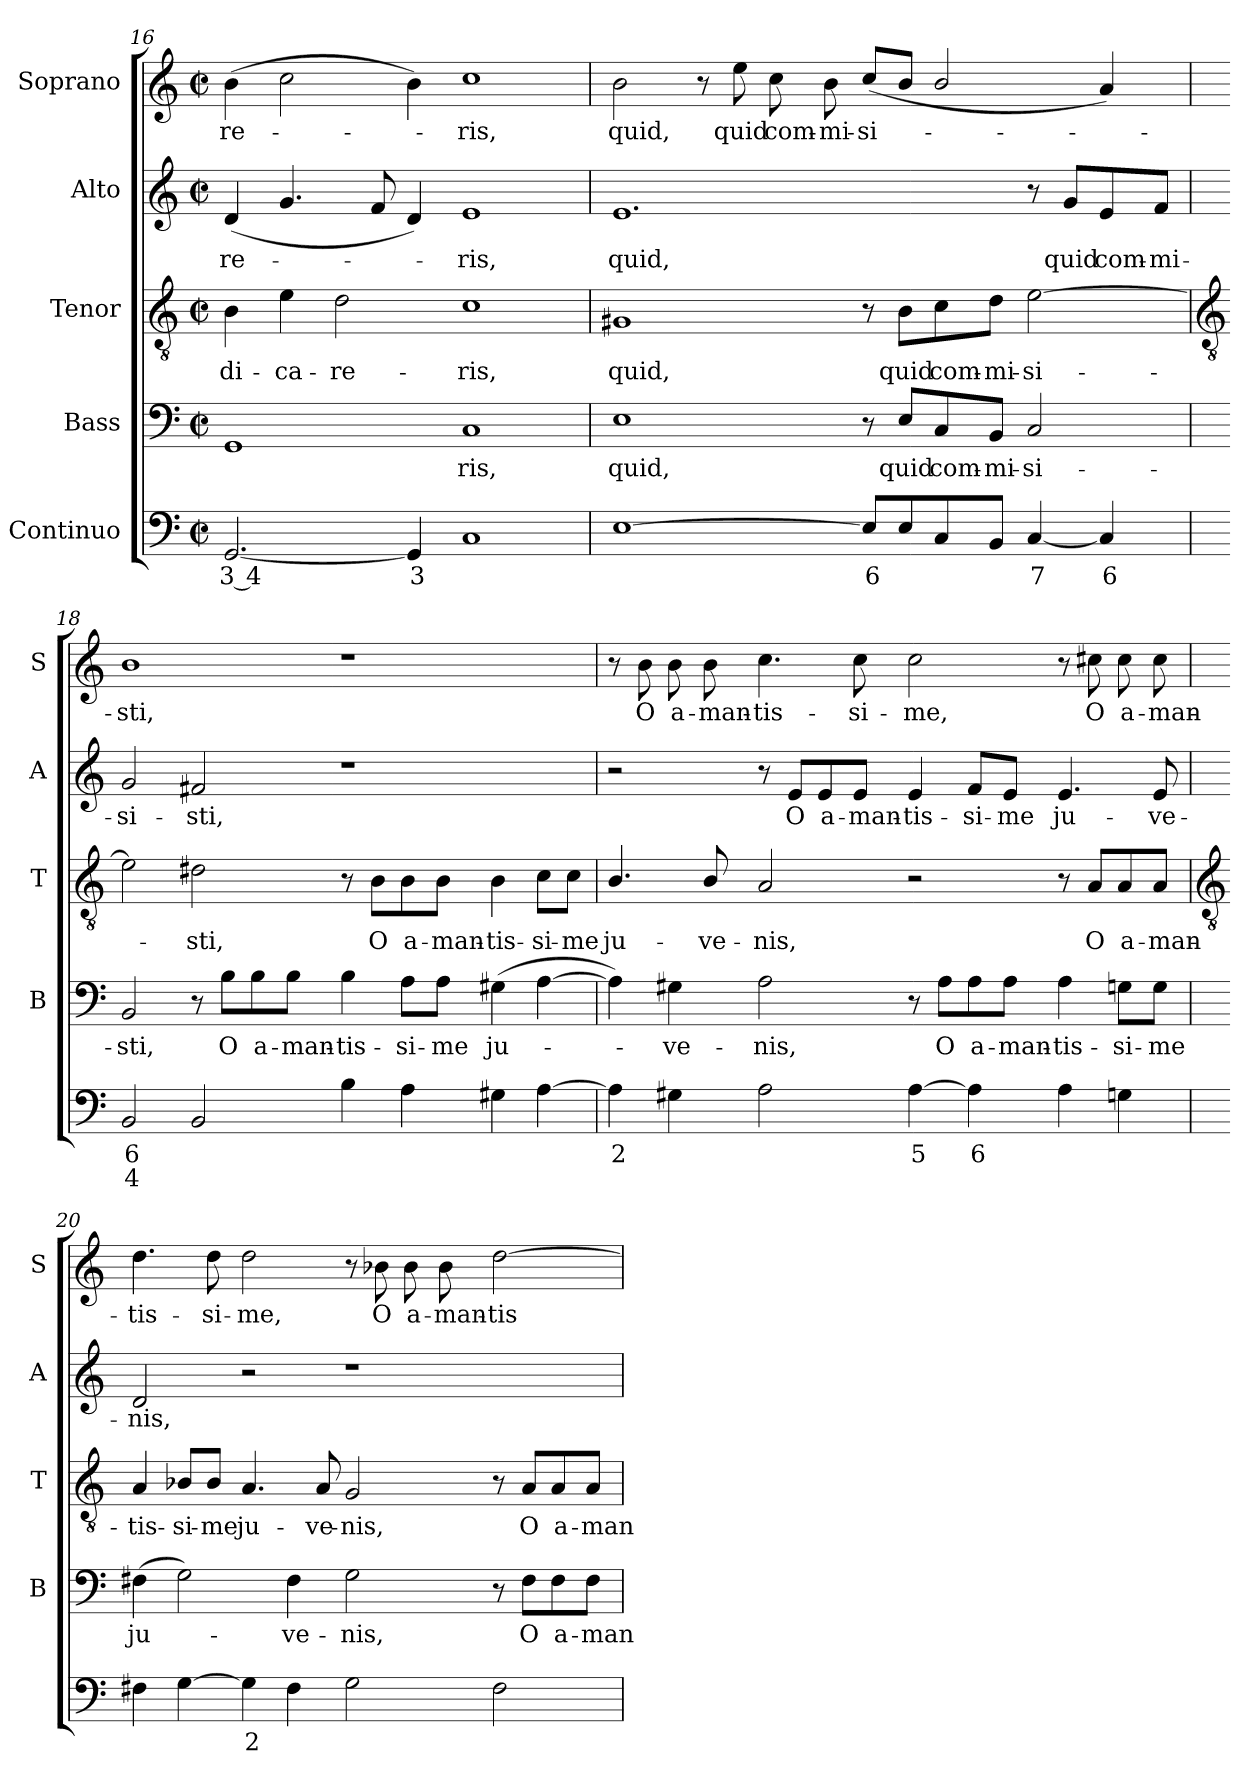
**kern	**text	**text	**kern	**text	**kern	**text	**kern	**text	**kern	**text
*part5	*part5	*part5	*part4	*part4	*part3	*part3	*part2	*part2	*part1	*part1
*staff5	*staff5	*staff5	*staff4	*staff4	*staff3	*staff3	*staff2	*staff2	*staff1	*staff1
*I"Continuo	*	*	*I"Bass	*	*I"Tenor	*	*I"Alto	*	*I"Soprano	*
*	*	*	*I'B	*	*I'T	*	*I'A	*	*I'S	*
*clefF4	*	*	*clefF4	*	*clefGv2	*	*clefG2	*	*clefG2	*
*k[]	*	*	*k[]	*	*k[]	*	*k[]	*	*k[]	*
*C:	*	*	*C:	*	*C:	*	*C:	*	*C:	*
*M4/2	*	*	*M4/2	*	*M4/2	*	*M4/2	*	*M4/2	*
*met(c|)	*	*	*met(c|)	*	*met(c|)	*	*met(c|)	*	*met(c|)	*
=16	=16	=16	=16	=16	=16	=16	=16	=16	=16	=16
!	!LO:LY:b	!	!	!	!	!LO:LY:b	!	!LO:LY:b	!	!LO:LY:b
[2.GG	3 4	.	1GG	.	4B	-di-	(<4d	-re-	(>4b	-re-
!	!	!	!	!	!	!LO:LY:b	!	!	!	!
.	.	.	.	.	4e	-ca-	4.g	.	2cc	.
!	!	!	!	!	!	!LO:LY:b	!	!	!	!
.	.	.	.	.	2d	-re-	.	.	.	.
.	.	.	.	.	.	.	8f	.	.	.
!	!LO:LY:b	!	!	!	!	!	!	!	!	!
4GG]	3	.	.	.	.	.	4d)	.	4b)	.
!	!	!	!	!LO:LY:b	!	!LO:LY:b	!	!LO:LY:b	!	!LO:LY:b
1C	.	.	1C	ris,	1c	-ris,	1e	ris,	1cc	ris,
=17	=17	=17	=17	=17	=17	=17	=17	=17	=17	=17
!	!	!	!	!LO:LY:b	!	!LO:LY:b	!	!LO:LY:b	!	!LO:LY:b
[1E	.	.	1E	quid,	1G#X	quid,	1.e	quid,	2b	quid,
.	.	.	.	.	.	.	.	.	8r	.
!	!	!	!	!	!	!	!	!	!	!LO:LY:b
.	.	.	.	.	.	.	.	.	8ee	quid
!	!	!	!	!	!	!	!	!	!	!LO:LY:b
.	.	.	.	.	.	.	.	.	8cc	com-
!	!	!	!	!	!	!	!	!	!	!LO:LY:b
.	.	.	.	.	.	.	.	.	8b	-mi-
!	!LO:LY:b	!	!	!	!	!	!	!	!	!LO:LY:b
8EL]	6	.	8r	.	8r	.	.	.	(<8cc/L	-si-
!	!	!	!	!LO:LY:b	!	!LO:LY:b	!	!	!	!
8E	.	.	8E/L	quid	8B\L	quid	.	.	8b/J	.
!	!	!	!	!LO:LY:b	!	!LO:LY:b	!	!	!	!
8C	.	.	8C/	com-	8c\	com-	.	.	2b/	.
!	!	!	!	!LO:LY:b	!	!LO:LY:b	!	!	!	!
8BBJ	.	.	8BB/J	-mi-	8d\J	-mi-	.	.	.	.
!	!LO:LY:b	!	!	!LO:LY:b	!	!LO:LY:b	!	!	!	!
[4C	7	.	2C	-si-	[2e	-si-	8r	.	.	.
!	!	!	!	!	!	!	!	!LO:LY:b	!	!
.	.	.	.	.	.	.	8g/L	quid	.	.
!	!LO:LY:b	!	!	!	!	!	!	!LO:LY:b	!	!
4C]	6	.	.	.	.	.	8e/	com-	4a)	.
!	!	!	!	!	!	!	!	!LO:LY:b	!	!
.	.	.	.	.	.	.	8f/J	-mi-	.	.
!!LO:LB:g=z
=18	=18	=18	=18	=18	=18	=18	=18	=18	=18	=18
*	*	*	*	*	*clefGv2	*	*	*	*	*
!	!LO:LY:b	!LO:LY:b	!	!LO:LY:b	!	!	!	!LO:LY:b	!	!LO:LY:b
2BB	6	4	2BB	-sti,	2e]	.	2g	-si-	1b	sti,
!	!	!	!	!	!	!LO:LY:b	!	!LO:LY:b	!	!
2BB	.	.	8r	.	2d#X	sti,	2f#X	-sti,	.	.
!	!	!	!	!LO:LY:b	!	!	!	!	!	!
.	.	.	8B\L	O	.	.	.	.	.	.
!	!	!	!	!LO:LY:b	!	!	!	!	!	!
.	.	.	8B\	a-	.	.	.	.	.	.
!	!	!	!	!LO:LY:b	!	!	!	!	!	!
.	.	.	8B\J	-man-	.	.	.	.	.	.
!	!	!	!	!LO:LY:b	!	!	!	!	!	!
4B	.	.	4B	-tis-	8r	.	1r	.	1r	.
!	!	!	!	!	!	!LO:LY:b	!	!	!	!
.	.	.	.	.	8B\L	O	.	.	.	.
!	!	!	!	!LO:LY:b	!	!LO:LY:b	!	!	!	!
4A	.	.	8A\L	-si-	8B\	a-	.	.	.	.
!	!	!	!	!LO:LY:b	!	!LO:LY:b	!	!	!	!
.	.	.	8A\J	-me	8B\J	-man-	.	.	.	.
!	!	!	!	!LO:LY:b	!	!LO:LY:b	!	!	!	!
4G#X	.	.	(>4G#X	ju-	4B	-tis-	.	.	.	.
!	!	!	!	!	!	!LO:LY:b	!	!	!	!
[4A	.	.	[4A	.	8c\L	-si-	.	.	.	.
!	!	!	!	!	!	!LO:LY:b	!	!	!	!
.	.	.	.	.	8c\J	-me	.	.	.	.
=19	=19	=19	=19	=19	=19	=19	=19	=19	=19	=19
!	!LO:LY:b	!	!	!	!	!LO:LY:b	!	!	!	!
4A]	2	.	4A])	.	4.B/	ju-	2r	.	8r	.
!	!	!	!	!	!	!	!	!	!	!LO:LY:b
.	.	.	.	.	.	.	.	.	8b	O
!	!	!	!	!LO:LY:b	!	!	!	!	!	!LO:LY:b
4G#X	.	.	4G#X	ve-	.	.	.	.	8b	a-
!	!	!	!	!	!	!LO:LY:b	!	!	!	!LO:LY:b
.	.	.	.	.	8B/	-ve-	.	.	8b	-man-
!	!	!	!	!LO:LY:b	!	!LO:LY:b	!	!	!	!LO:LY:b
2A	.	.	2A	-nis,	2A	-nis,	8r	.	4.cc	-tis-
!	!	!	!	!	!	!	!	!LO:LY:b	!	!
.	.	.	.	.	.	.	8e/L	O	.	.
!	!	!	!	!	!	!	!	!LO:LY:b	!	!
.	.	.	.	.	.	.	8e/	a-	.	.
!	!	!	!	!	!	!	!	!LO:LY:b	!	!LO:LY:b
.	.	.	.	.	.	.	8e/J	-man-	8cc	-si-
!	!LO:LY:b	!	!	!	!	!	!	!LO:LY:b	!	!LO:LY:b
[4A	5	.	8r	.	2r	.	4e	-tis-	2cc	-me,
!	!	!	!	!LO:LY:b	!	!	!	!	!	!
.	.	.	8A\L	O	.	.	.	.	.	.
!	!LO:LY:b	!	!	!LO:LY:b	!	!	!	!LO:LY:b	!	!
4A]	6	.	8A\	a-	.	.	8f/L	-si-	.	.
!	!	!	!	!LO:LY:b	!	!	!	!LO:LY:b	!	!
.	.	.	8A\J	-man-	.	.	8e/J	-me	.	.
!	!	!	!	!LO:LY:b	!	!	!	!LO:LY:b	!	!
4A	.	.	4A	-tis-	8r	.	4.e	ju-	8r	.
!	!	!	!	!	!	!LO:LY:b	!	!	!	!LO:LY:b
.	.	.	.	.	8A/L	O	.	.	8cc#X	O
!	!	!	!	!LO:LY:b	!	!LO:LY:b	!	!	!	!LO:LY:b
4Gn	.	.	8Gn\L	-si-	8A/	a-	.	.	8cc#	a-
!	!	!	!	!LO:LY:b	!	!LO:LY:b	!	!LO:LY:b	!	!LO:LY:b
.	.	.	8G\J	-me	8A/J	-man-	8e	-ve-	8cc#	-man-
!!LO:LB:g=z
=20	=20	=20	=20	=20	=20	=20	=20	=20	=20	=20
*	*	*	*	*	*clefGv2	*	*	*	*	*
!	!	!	!	!LO:LY:b	!	!LO:LY:b	!	!LO:LY:b	!	!LO:LY:b
4F#X	.	.	(>4F#X	ju-	4A	-tis-	2d	-nis,	4.dd	-tis-
!	!	!	!	!	!	!LO:LY:b	!	!	!	!
[4G	.	.	2G)	.	8B-X/L	-si-	.	.	.	.
!	!	!	!	!	!	!LO:LY:b	!	!	!	!LO:LY:b
.	.	.	.	.	8B-/J	-me	.	.	8dd	-si-
!	!LO:LY:b	!	!	!	!	!LO:LY:b	!	!	!	!LO:LY:b
4G]	2	.	.	.	4.A	ju-	2r	.	2dd	-me,
!	!	!	!	!LO:LY:b	!	!	!	!	!	!
4F#	.	.	4F#	ve-	.	.	.	.	.	.
!	!	!	!	!	!	!LO:LY:b	!	!	!	!
.	.	.	.	.	8A	-ve-	.	.	.	.
!	!	!	!	!LO:LY:b	!	!LO:LY:b	!	!	!	!
2G	.	.	2G	-nis,	2G	-nis,	1r	.	8r	.
!	!	!	!	!	!	!	!	!	!	!LO:LY:b
.	.	.	.	.	.	.	.	.	8b-X	O
!	!	!	!	!	!	!	!	!	!	!LO:LY:b
.	.	.	.	.	.	.	.	.	8b-	a-
!	!	!	!	!	!	!	!	!	!	!LO:LY:b
.	.	.	.	.	.	.	.	.	8b-	-man-
!	!	!	!	!	!	!	!	!	!	!LO:LY:b
2F#	.	.	8r	.	8r	.	.	.	[2dd	-tis-
!	!	!	!	!LO:LY:b	!	!LO:LY:b	!	!	!	!
.	.	.	8F#\L	O	8A/L	O	.	.	.	.
!	!	!	!	!LO:LY:b	!	!LO:LY:b	!	!	!	!
.	.	.	8F#\	a-	8A/	a-	.	.	.	.
!	!	!	!	!LO:LY:b	!	!LO:LY:b	!	!	!	!
.	.	.	8F#\J	-man-	8A/J	-man-	.	.	.	.
=	=	=	=	=	=	=	=	=	=	=
*-	*-	*-	*-	*-	*-	*-	*-	*-	*-	*-
